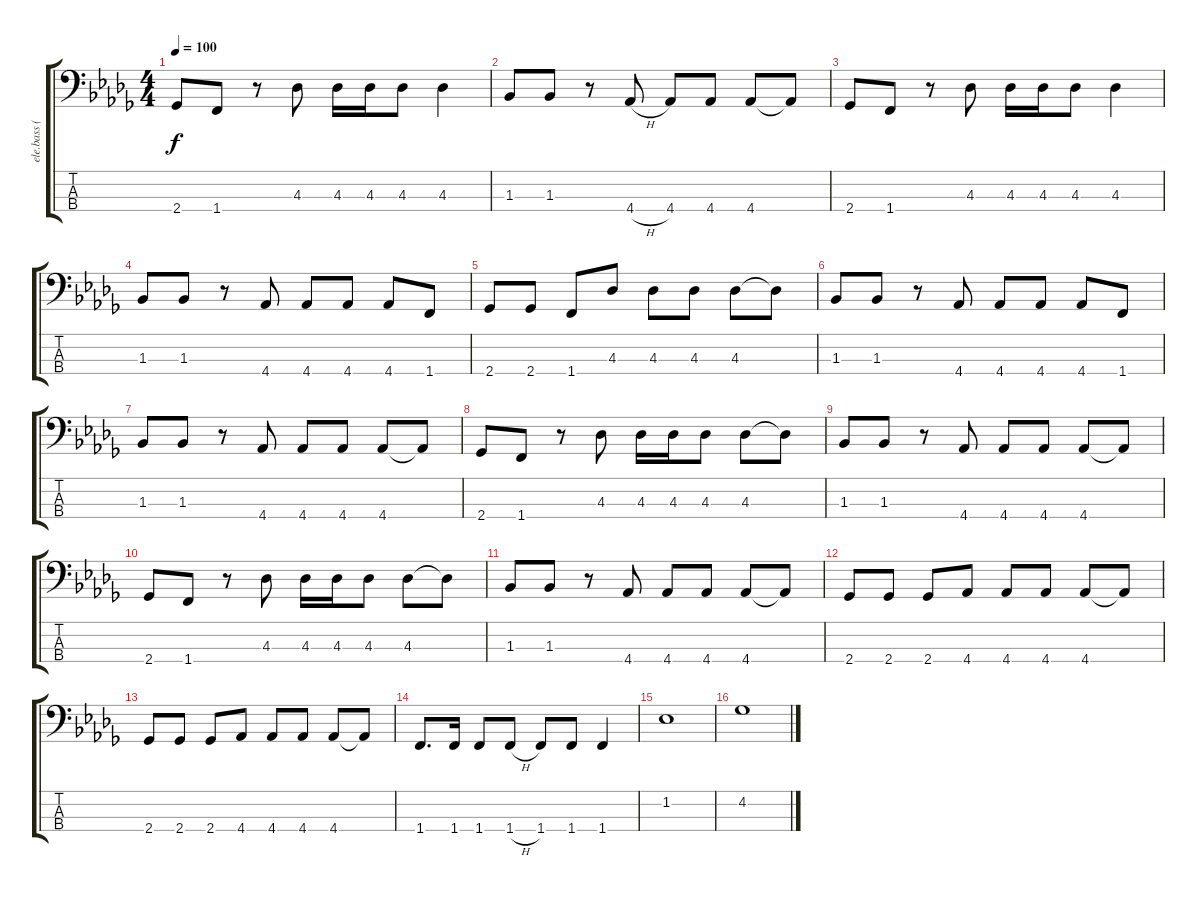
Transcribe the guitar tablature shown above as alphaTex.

\track ("ele.bass (robby taack)" "ele.bass (") {instrument electricbassfinger}
\staff {score tabs}
\tuning (G2 D2 A1 E1) {hide}
\ts (4 4)
\tempo 100
\clef f4
\ks db
2.4.8{dy f} 1.4.8 r.8 4.3.8 4.3.16 4.3.16 4.3.8 4.3.4 |
1.3.8 1.3.8 r.8 4.4{h}.8 4.4.8 4.4.8 4.4.8 4.4{t}.8 |
2.4.8 1.4.8 r.8 4.3.8 4.3.16 4.3.16 4.3.8 4.3.4 |
1.3.8 1.3.8 r.8 4.4.8 4.4.8 4.4.8 4.4.8 1.4.8 |
2.4.8 2.4.8 1.4.8 4.3.8 4.3.8 4.3.8 4.3.8 4.3{t}.8 |
1.3.8 1.3.8 r.8 4.4.8 4.4.8 4.4.8 4.4.8 1.4.8 |
1.3.8 1.3.8 r.8 4.4.8 4.4.8 4.4.8 4.4.8 4.4{t}.8 |
2.4.8 1.4.8 r.8 4.3.8 4.3.16 4.3.16 4.3.8 4.3.8 4.3{t}.8 |
1.3.8 1.3.8 r.8 4.4.8 4.4.8 4.4.8 4.4.8 4.4{t}.8 |
2.4.8 1.4.8 r.8 4.3.8 4.3.16 4.3.16 4.3.8 4.3.8 4.3{t}.8 |
1.3.8 1.3.8 r.8 4.4.8 4.4.8 4.4.8 4.4.8 4.4{t}.8 |
2.4.8 2.4.8 2.4.8 4.4.8 4.4.8 4.4.8 4.4.8 4.4{t}.8 |
2.4.8 2.4.8 2.4.8 4.4.8 4.4.8 4.4.8 4.4.8 4.4{t}.8 |
1.4.8{d} 1.4.16 1.4.8 1.4{h}.8 1.4.8 1.4.8 1.4.4 |
1.2.1 |
4.2.1
